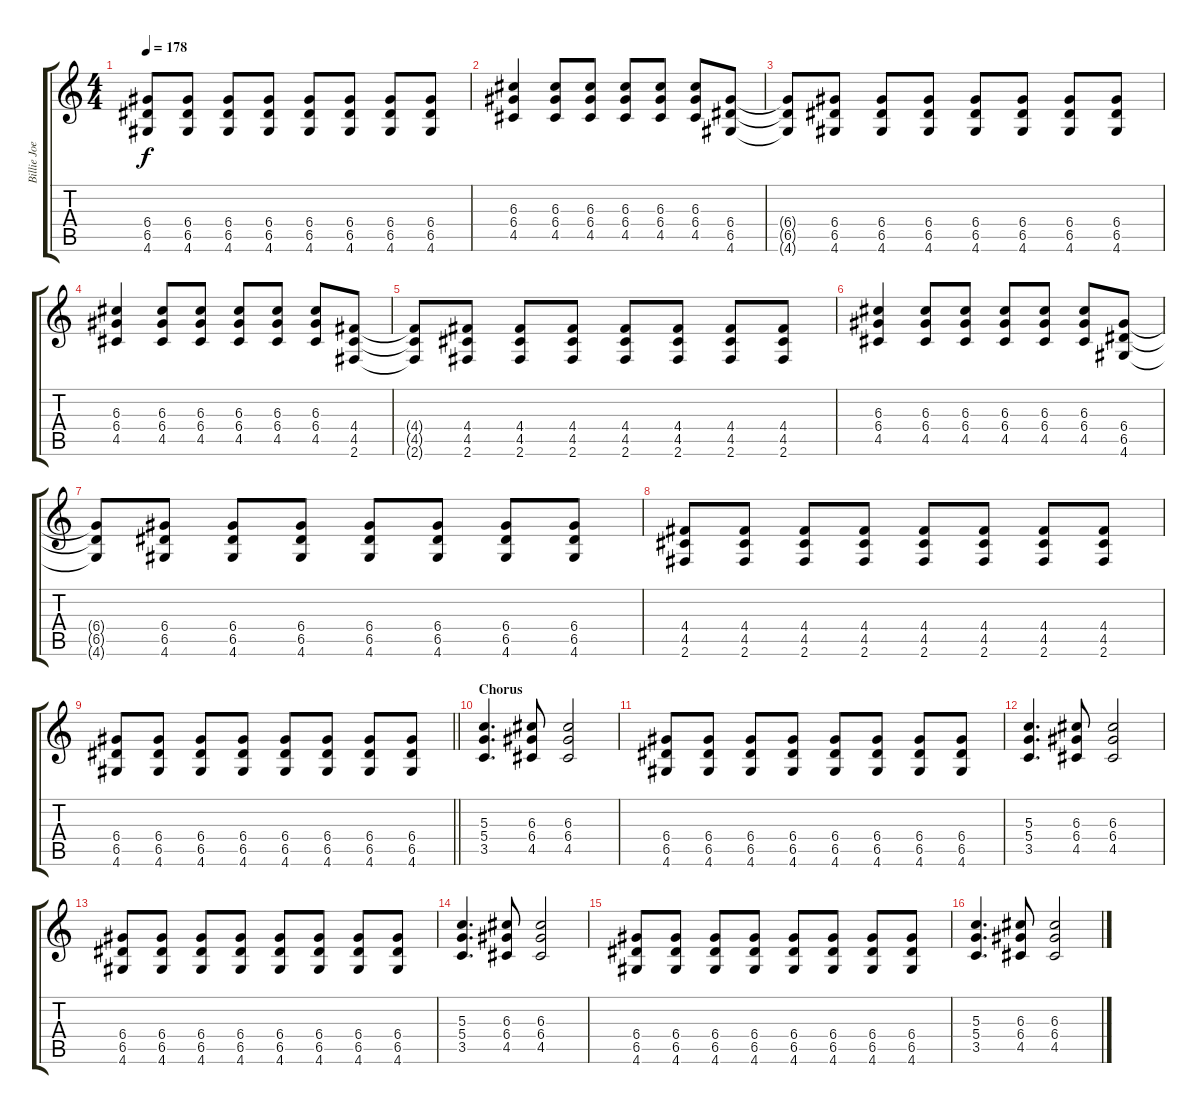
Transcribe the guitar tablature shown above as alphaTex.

\track ("Billie Joe Armstrong - Guitar" "Billie Joe") {instrument distortionguitar}
\staff {score tabs}
\tuning (E4 B3 G3 D3 A2 E2) {hide}
\ts (4 4)
\tempo 178
\clef g2
\ks c
(6.4{t} 6.5{t} 4.6{t}).8{dy f} (6.4 6.5 4.6).8 (6.4 6.5 4.6).8 (6.4 6.5 4.6).8 (6.4 6.5 4.6).8 (6.4 6.5 4.6).8 (6.4 6.5 4.6).8 (6.4 6.5 4.6).8 |
(6.3 6.4 4.5).4 (6.3 6.4 4.5).8 (6.3 6.4 4.5).8 (6.3 6.4 4.5).8 (6.3 6.4 4.5).8 (6.3 6.4 4.5).8 (6.4 6.5 4.6).8 |
(6.4{t} 6.5{t} 4.6{t}).8 (6.4 6.5 4.6).8 (6.4 6.5 4.6).8 (6.4 6.5 4.6).8 (6.4 6.5 4.6).8 (6.4 6.5 4.6).8 (6.4 6.5 4.6).8 (6.4 6.5 4.6).8 |
(6.3 6.4 4.5).4 (6.3 6.4 4.5).8 (6.3 6.4 4.5).8 (6.3 6.4 4.5).8 (6.3 6.4 4.5).8 (6.3 6.4 4.5).8 (4.4 4.5 2.6).8 |
(4.4{t} 4.5{t} 2.6{t}).8 (4.4 4.5 2.6).8 (4.4 4.5 2.6).8 (4.4 4.5 2.6).8 (4.4 4.5 2.6).8 (4.4 4.5 2.6).8 (4.4 4.5 2.6).8 (4.4 4.5 2.6).8 |
(6.3 6.4 4.5).4 (6.3 6.4 4.5).8 (6.3 6.4 4.5).8 (6.3 6.4 4.5).8 (6.3 6.4 4.5).8 (6.3 6.4 4.5).8 (6.4 6.5 4.6).8 |
(6.4{t} 6.5{t} 4.6{t}).8 (6.4 6.5 4.6).8 (6.4 6.5 4.6).8 (6.4 6.5 4.6).8 (6.4 6.5 4.6).8 (6.4 6.5 4.6).8 (6.4 6.5 4.6).8 (6.4 6.5 4.6).8 |
(4.4 4.5 2.6).8 (4.4 4.5 2.6).8 (4.4 4.5 2.6).8 (4.4 4.5 2.6).8 (4.4 4.5 2.6).8 (4.4 4.5 2.6).8 (4.4 4.5 2.6).8 (4.4 4.5 2.6).8 |
\barLineRight lightlight
(6.4 6.5 4.6).8 (6.4 6.5 4.6).8 (6.4 6.5 4.6).8 (6.4 6.5 4.6).8 (6.4 6.5 4.6).8 (6.4 6.5 4.6).8 (6.4 6.5 4.6).8 (6.4 6.5 4.6).8 |
\section ("" "Chorus")
(5.3 5.4 3.5).4{d} (6.3 6.4 4.5).8 (6.3 6.4 4.5).2 |
(6.4 6.5 4.6).8 (6.4 6.5 4.6).8 (6.4 6.5 4.6).8 (6.4 6.5 4.6).8 (6.4 6.5 4.6).8 (6.4 6.5 4.6).8 (6.4 6.5 4.6).8 (6.4 6.5 4.6).8 |
(5.3 5.4 3.5).4{d} (6.3 6.4 4.5).8 (6.3 6.4 4.5).2 |
(6.4 6.5 4.6).8 (6.4 6.5 4.6).8 (6.4 6.5 4.6).8 (6.4 6.5 4.6).8 (6.4 6.5 4.6).8 (6.4 6.5 4.6).8 (6.4 6.5 4.6).8 (6.4 6.5 4.6).8 |
(5.3 5.4 3.5).4{d} (6.3 6.4 4.5).8 (6.3 6.4 4.5).2 |
(6.4 6.5 4.6).8 (6.4 6.5 4.6).8 (6.4 6.5 4.6).8 (6.4 6.5 4.6).8 (6.4 6.5 4.6).8 (6.4 6.5 4.6).8 (6.4 6.5 4.6).8 (6.4 6.5 4.6).8 |
(5.3 5.4 3.5).4{d} (6.3 6.4 4.5).8 (6.3 6.4 4.5).2
